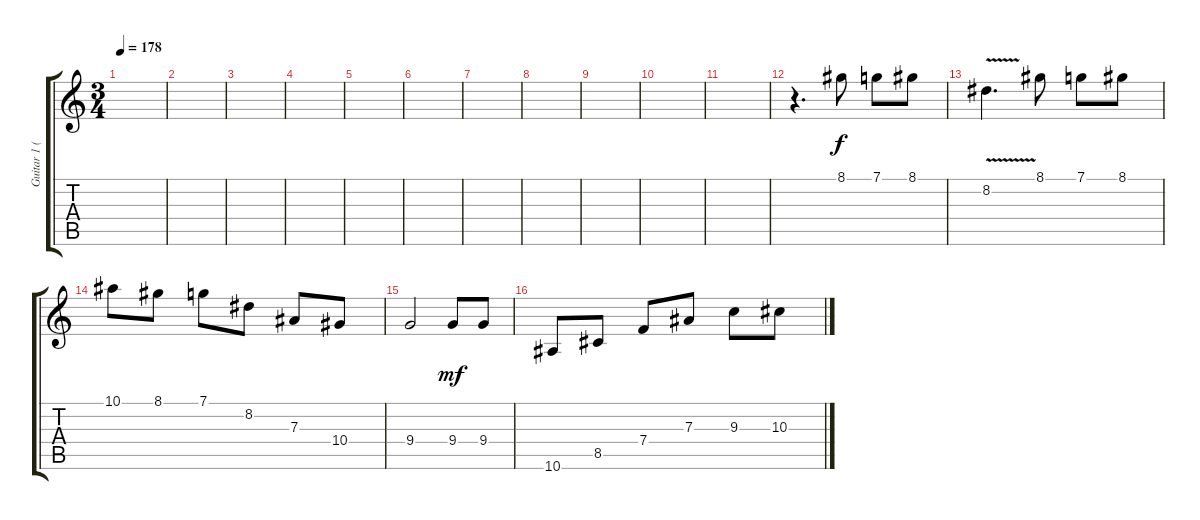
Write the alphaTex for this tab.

\track ("Guitar 1 (Lead)" "Guitar 1 (") {instrument distortionguitar}
\staff {score tabs}
\tuning (C4 G3 Eb3 Bb2 F2 C2) {hide}
\ts (3 4)
\tempo 178
\clef g2
\ks c
|
|
|
|
|
|
|
|
|
|
|
r.4{d} 8.1.8 7.1.8 8.1.8 |
8.2{v}.4{d} 8.1.8 7.1.8 8.1.8 |
10.1.8 8.1.8 7.1.8 8.2.8 7.3.8 10.4.8 |
9.4.2{dy f} 9.4.8{dy mf} 9.4.8 |
10.6.8 8.5.8 7.4.8 7.3.8 9.3.8 10.3.8
